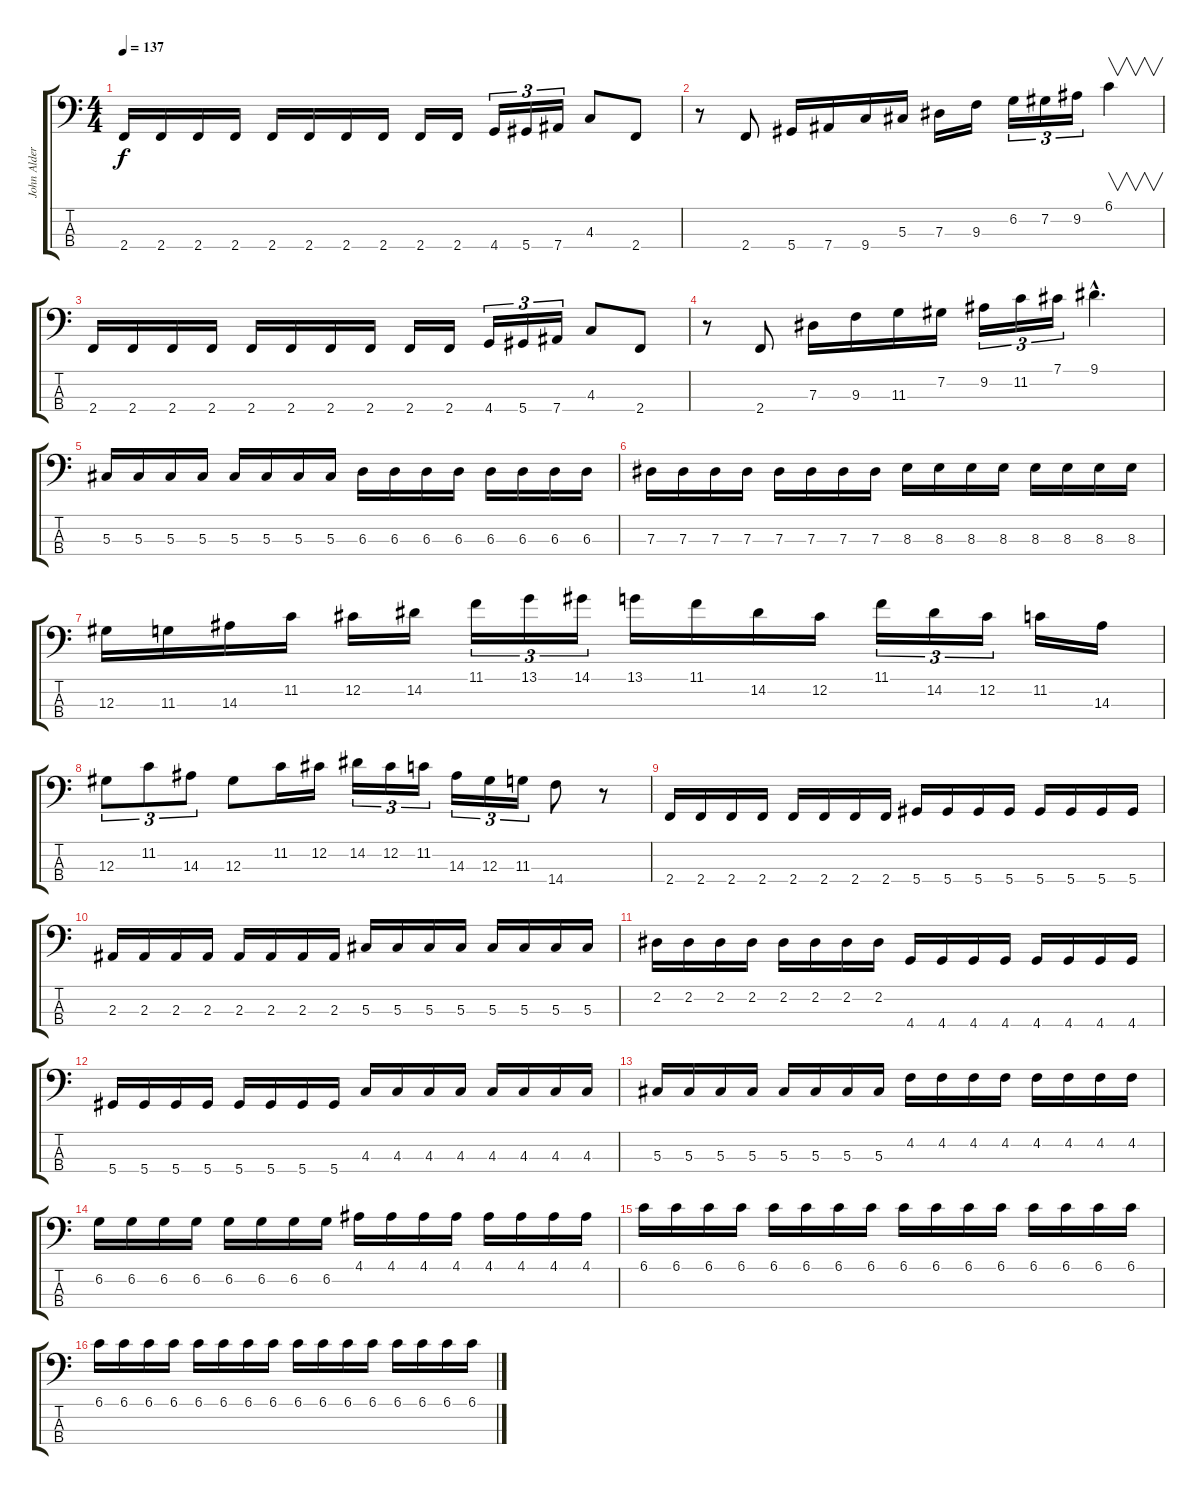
\track ("John Alderete" "John Alder") {instrument electricbassfinger}
\staff {score tabs}
\tuning (Gb2 Db2 Ab1 Eb1) {hide}
\ts (4 4)
\tempo 137
\clef f4
\ks c
2.4.16{dy f} 2.4.16 2.4.16 2.4.16 2.4.16 2.4.16 2.4.16 2.4.16 2.4.16 2.4.16 4.4.16{tu (3 2)} 5.4.16{tu (3 2)} 7.4.16{tu (3 2)} 4.3.8 2.4.8 |
r.8 2.4.8 5.4.16 7.4.16 9.4.16 5.3.16 7.3.16 9.3.16 6.2.16{tu (3 2)} 7.2.16{tu (3 2)} 9.2.16{tu (3 2)} 6.1.4{v} |
2.4.16 2.4.16 2.4.16 2.4.16 2.4.16 2.4.16 2.4.16 2.4.16 2.4.16 2.4.16 4.4.16{tu (3 2)} 5.4.16{tu (3 2)} 7.4.16{tu (3 2)} 4.3.8 2.4.8 |
r.8 2.4.8 7.3.16 9.3.16 11.3.16 7.2.16 9.2.16{tu (3 2)} 11.2.16{tu (3 2)} 7.1.16{tu (3 2)} 9.1{hac}.4{d} |
5.3.16 5.3.16 5.3.16 5.3.16 5.3.16 5.3.16 5.3.16 5.3.16 6.3.16 6.3.16 6.3.16 6.3.16 6.3.16 6.3.16 6.3.16 6.3.16 |
7.3.16 7.3.16 7.3.16 7.3.16 7.3.16 7.3.16 7.3.16 7.3.16 8.3.16 8.3.16 8.3.16 8.3.16 8.3.16 8.3.16 8.3.16 8.3.16 |
12.3.16 11.3.16 14.3.16 11.2.16 12.2.16 14.2.16 11.1.16{tu (3 2)} 13.1.16{tu (3 2)} 14.1.16{tu (3 2)} 13.1.16 11.1.16 14.2.16 12.2.16 11.1.16{tu (3 2)} 14.2.16{tu (3 2)} 12.2.16{tu (3 2)} 11.2.16 14.3.16 |
12.3.8{tu (3 2)} 11.2.8{tu (3 2)} 14.3.8{tu (3 2)} 12.3.8 11.2.16 12.2.16 14.2.16{tu (3 2)} 12.2.16{tu (3 2)} 11.2.16{tu (3 2)} 14.3.16{tu (3 2)} 12.3.16{tu (3 2)} 11.3.16{tu (3 2)} 14.4.8 r.8 |
2.4.16 2.4.16 2.4.16 2.4.16 2.4.16 2.4.16 2.4.16 2.4.16 5.4.16 5.4.16 5.4.16 5.4.16 5.4.16 5.4.16 5.4.16 5.4.16 |
2.3.16 2.3.16 2.3.16 2.3.16 2.3.16 2.3.16 2.3.16 2.3.16 5.3.16 5.3.16 5.3.16 5.3.16 5.3.16 5.3.16 5.3.16 5.3.16 |
2.2.16 2.2.16 2.2.16 2.2.16 2.2.16 2.2.16 2.2.16 2.2.16 4.4.16 4.4.16 4.4.16 4.4.16 4.4.16 4.4.16 4.4.16 4.4.16 |
5.4.16 5.4.16 5.4.16 5.4.16 5.4.16 5.4.16 5.4.16 5.4.16 4.3.16 4.3.16 4.3.16 4.3.16 4.3.16 4.3.16 4.3.16 4.3.16 |
5.3.16 5.3.16 5.3.16 5.3.16 5.3.16 5.3.16 5.3.16 5.3.16 4.2.16 4.2.16 4.2.16 4.2.16 4.2.16 4.2.16 4.2.16 4.2.16 |
6.2.16 6.2.16 6.2.16 6.2.16 6.2.16 6.2.16 6.2.16 6.2.16 4.1.16 4.1.16 4.1.16 4.1.16 4.1.16 4.1.16 4.1.16 4.1.16 |
6.1.16 6.1.16 6.1.16 6.1.16 6.1.16 6.1.16 6.1.16 6.1.16 6.1.16 6.1.16 6.1.16 6.1.16 6.1.16 6.1.16 6.1.16 6.1.16 |
6.1.16 6.1.16 6.1.16 6.1.16 6.1.16 6.1.16 6.1.16 6.1.16 6.1.16 6.1.16 6.1.16 6.1.16 6.1.16 6.1.16 6.1.16 6.1.16
